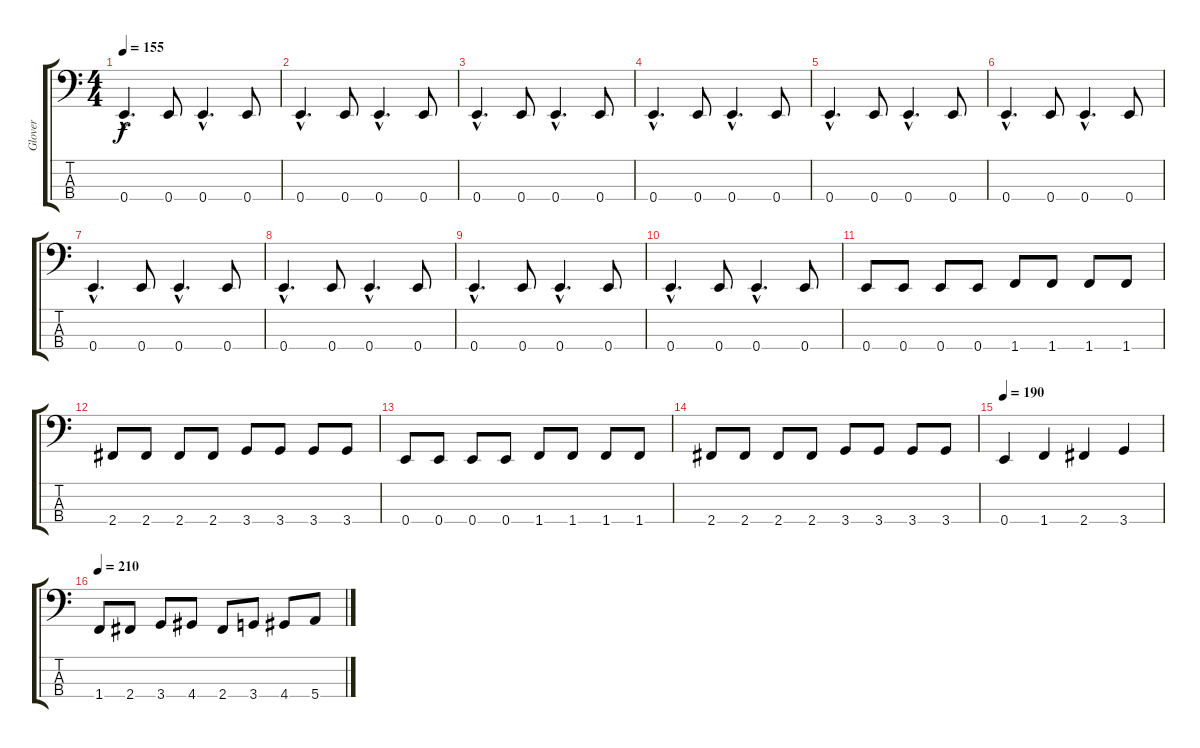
\track ("Glover" "Glover") {instrument electricbassfinger}
\staff {score tabs}
\tuning (G2 D2 A1 E1) {hide}
\ts (4 4)
\tempo 155
\clef f4
\ks c
0.4{hac}.4{d dy f} 0.4.8 0.4{hac}.4{d} 0.4.8 |
0.4{hac}.4{d} 0.4.8 0.4{hac}.4{d} 0.4.8 |
0.4{hac}.4{d} 0.4.8 0.4{hac}.4{d} 0.4.8 |
0.4{hac}.4{d} 0.4.8 0.4{hac}.4{d} 0.4.8 |
0.4{hac}.4{d} 0.4.8 0.4{hac}.4{d} 0.4.8 |
0.4{hac}.4{d} 0.4.8 0.4{hac}.4{d} 0.4.8 |
0.4{hac}.4{d} 0.4.8 0.4{hac}.4{d} 0.4.8 |
0.4{hac}.4{d} 0.4.8 0.4{hac}.4{d} 0.4.8 |
0.4{hac}.4{d} 0.4.8 0.4{hac}.4{d} 0.4.8 |
0.4{hac}.4{d} 0.4.8 0.4{hac}.4{d} 0.4.8 |
0.4.8 0.4.8 0.4.8 0.4.8 1.4.8 1.4.8 1.4.8 1.4.8 |
2.4.8 2.4.8 2.4.8 2.4.8 3.4.8 3.4.8 3.4.8 3.4.8 |
0.4.8 0.4.8 0.4.8 0.4.8 1.4.8 1.4.8 1.4.8 1.4.8 |
2.4.8 2.4.8 2.4.8 2.4.8 3.4.8 3.4.8 3.4.8 3.4.8 |
\tempo 190
0.4.4 1.4.4 2.4.4 3.4.4 |
\tempo 210
1.4.8 2.4.8 3.4.8 4.4.8 2.4.8 3.4.8 4.4.8 5.4.8
